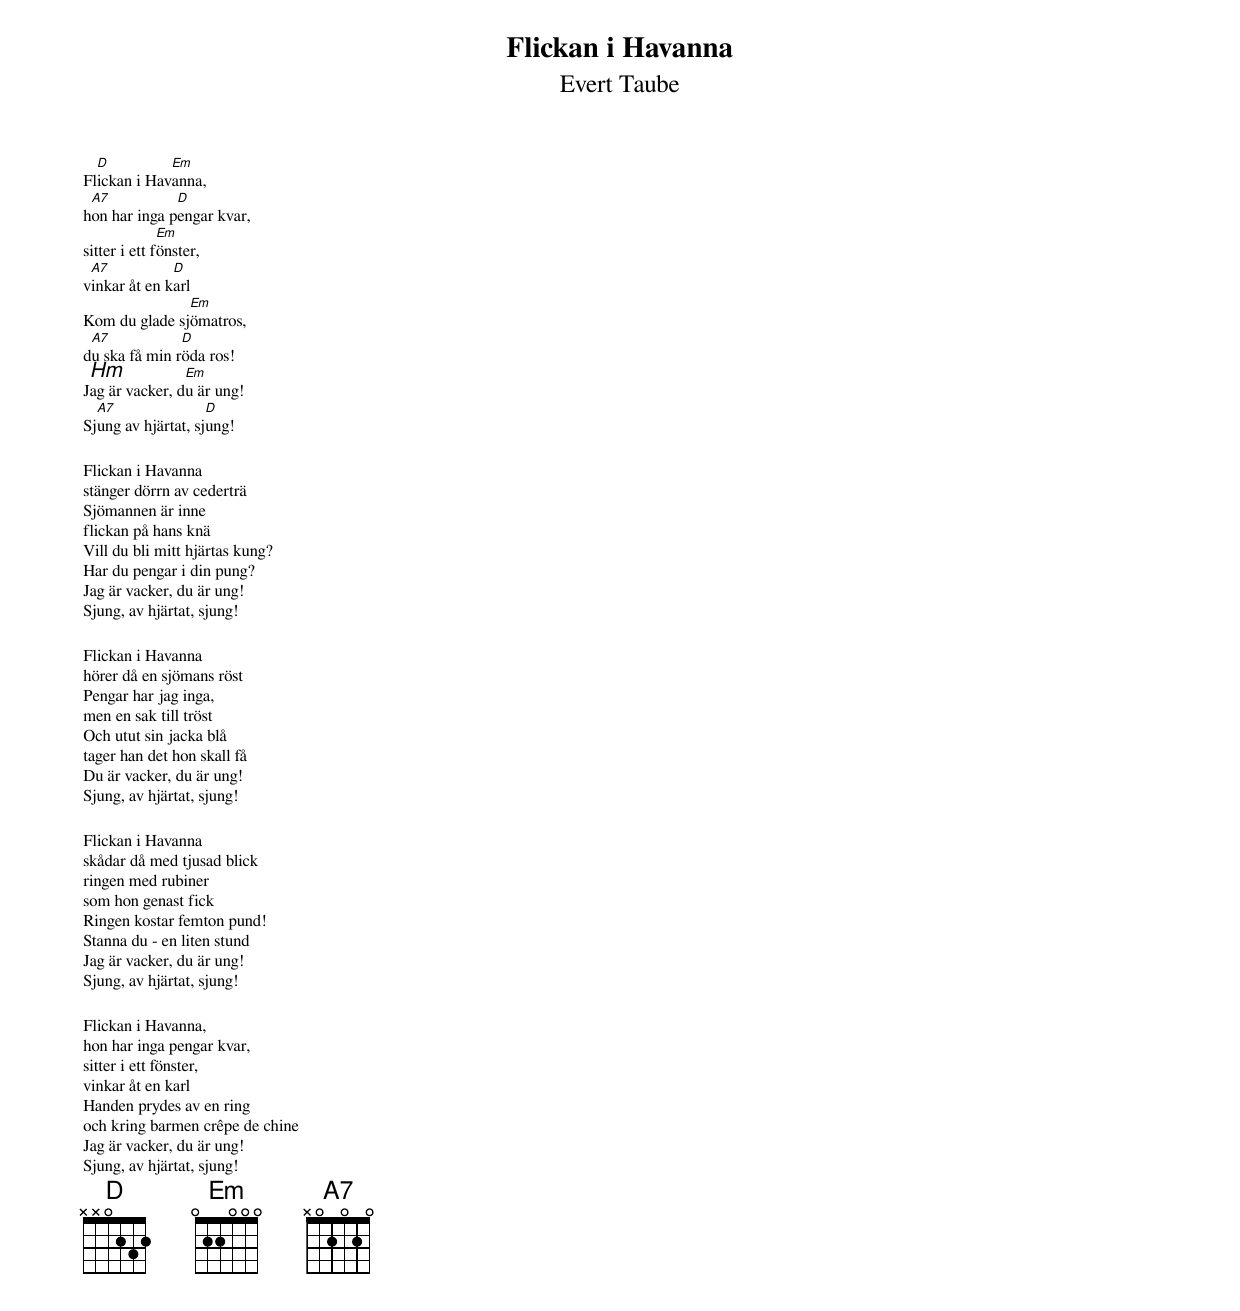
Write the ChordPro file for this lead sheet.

{t:Flickan i Havanna}
{st:Evert Taube}
{chordsize:6}
{textsize:8}
Fl[D]ickan i Hav[Em]anna,
h[A7]on har inga p[D]engar kvar,
sitter i ett f[Em]önster,
v[A7]inkar åt en k[D]arl
Kom du glade sj[Em]ömatros,
d[A7]u ska få min r[D]öda ros!
J[Hm]ag är vacker, d[Em]u är ung!
Sj[A7]ung av hjärtat, sj[D]ung!

Flickan i Havanna
stänger dörrn av cederträ
Sjömannen är inne
flickan på hans knä
Vill du bli mitt hjärtas kung?
Har du pengar i din pung?
Jag är vacker, du är ung!
Sjung, av hjärtat, sjung!

Flickan i Havanna
hörer då en sjömans röst
Pengar har jag inga,
men en sak till tröst
Och utut sin jacka blå
tager han det hon skall få
Du är vacker, du är ung!
Sjung, av hjärtat, sjung!

Flickan i Havanna
skådar då med tjusad blick
ringen med rubiner
som hon genast fick
Ringen kostar femton pund!
Stanna du - en liten stund
Jag är vacker, du är ung!
Sjung, av hjärtat, sjung!

Flickan i Havanna,
hon har inga pengar kvar,
sitter i ett fönster,
vinkar åt en karl
Handen prydes av en ring
och kring barmen crêpe de chine
Jag är vacker, du är ung!
Sjung, av hjärtat, sjung!
